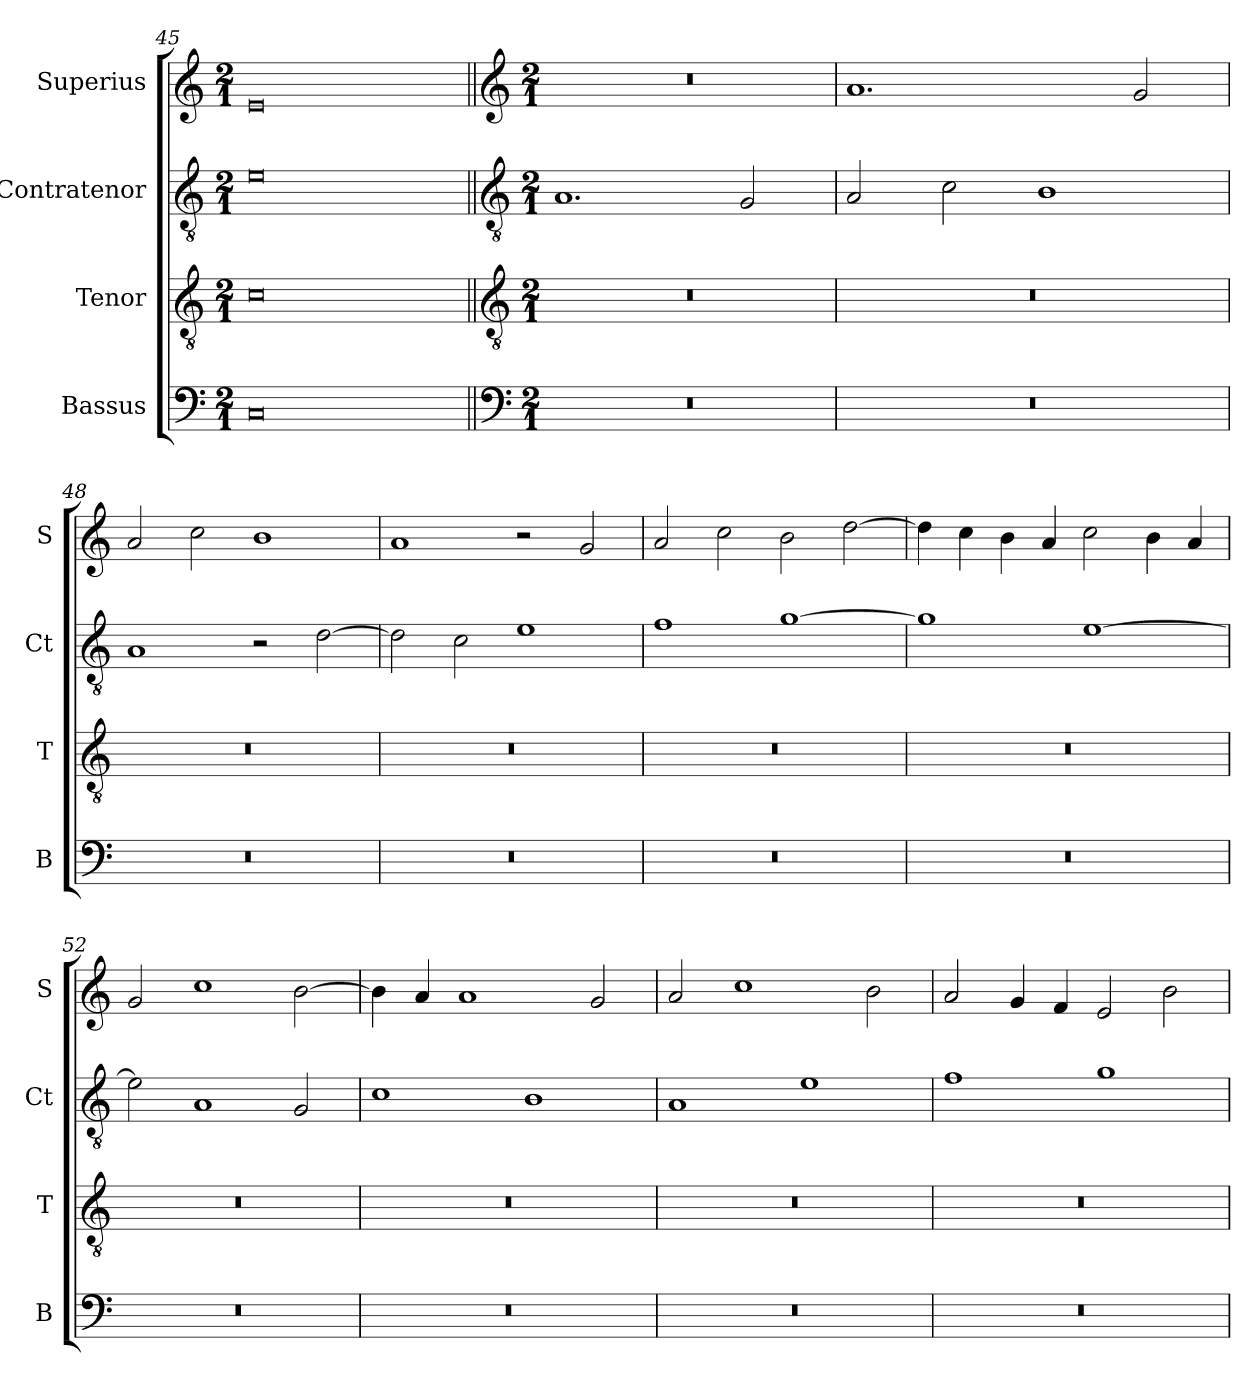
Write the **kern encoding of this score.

**kern	**kern	**kern	**kern
*part4	*part3	*part2	*part1
*staff4	*staff3	*staff2	*staff1
*I"Bassus	*I"Tenor	*I"Contratenor	*I"Superius
*I'B	*I'T	*I'Ct	*I'S
*clefF4	*clefGv2	*clefGv2	*clefG2
*k[]	*k[]	*k[]	*k[]
*M2/1	*M2/1	*M2/1	*M2/1
=45	=45	=45	=45
0C	0c	0e	0e
!!LO:LB:g=z
=46||	=46||	=46||	=46||
*clefF4	*clefGv2	*clefGv2	*clefG2
*k[]	*k[]	*k[]	*k[]
*M2/1	*M2/1	*M2/1	*M2/1
0r	0r	1.A	0r
.	.	2G/	.
=47	=47	=47	=47
0r	0r	2A/	1.a
.	.	2c\	.
.	.	1B	.
.	.	.	2g/
=48	=48	=48	=48
0r	0r	1A	2a/
.	.	.	2cc\
.	.	2r	1b
.	.	[2d\	.
=49	=49	=49	=49
0r	0r	2d\]	1a
.	.	2c\	.
.	.	1e	2r
.	.	.	2g/
=50	=50	=50	=50
0r	0r	1f	2a/
.	.	.	2cc\
.	.	[1g	2b\
.	.	.	[2dd\
=51	=51	=51	=51
0r	0r	1g]	4dd\]
.	.	.	4cc\
.	.	.	4b\
.	.	.	4a/
.	.	[1e	2cc\
.	.	.	4b\
.	.	.	4a/
=52	=52	=52	=52
0r	0r	2e\]	2g/
.	.	1A	1cc
.	.	2G/	[2b\
=53	=53	=53	=53
0r	0r	1c	4b\]
.	.	.	4a/
.	.	.	1a
.	.	1B	.
.	.	.	2g/
=54	=54	=54	=54
0r	0r	1A	2a/
.	.	.	1cc
.	.	1e	.
.	.	.	2b\
=55	=55	=55	=55
0r	0r	1f	2a/
.	.	.	4g/
.	.	.	4f/
.	.	1g	2e/
.	.	.	2b\
=	=	=	=
*-	*-	*-	*-
